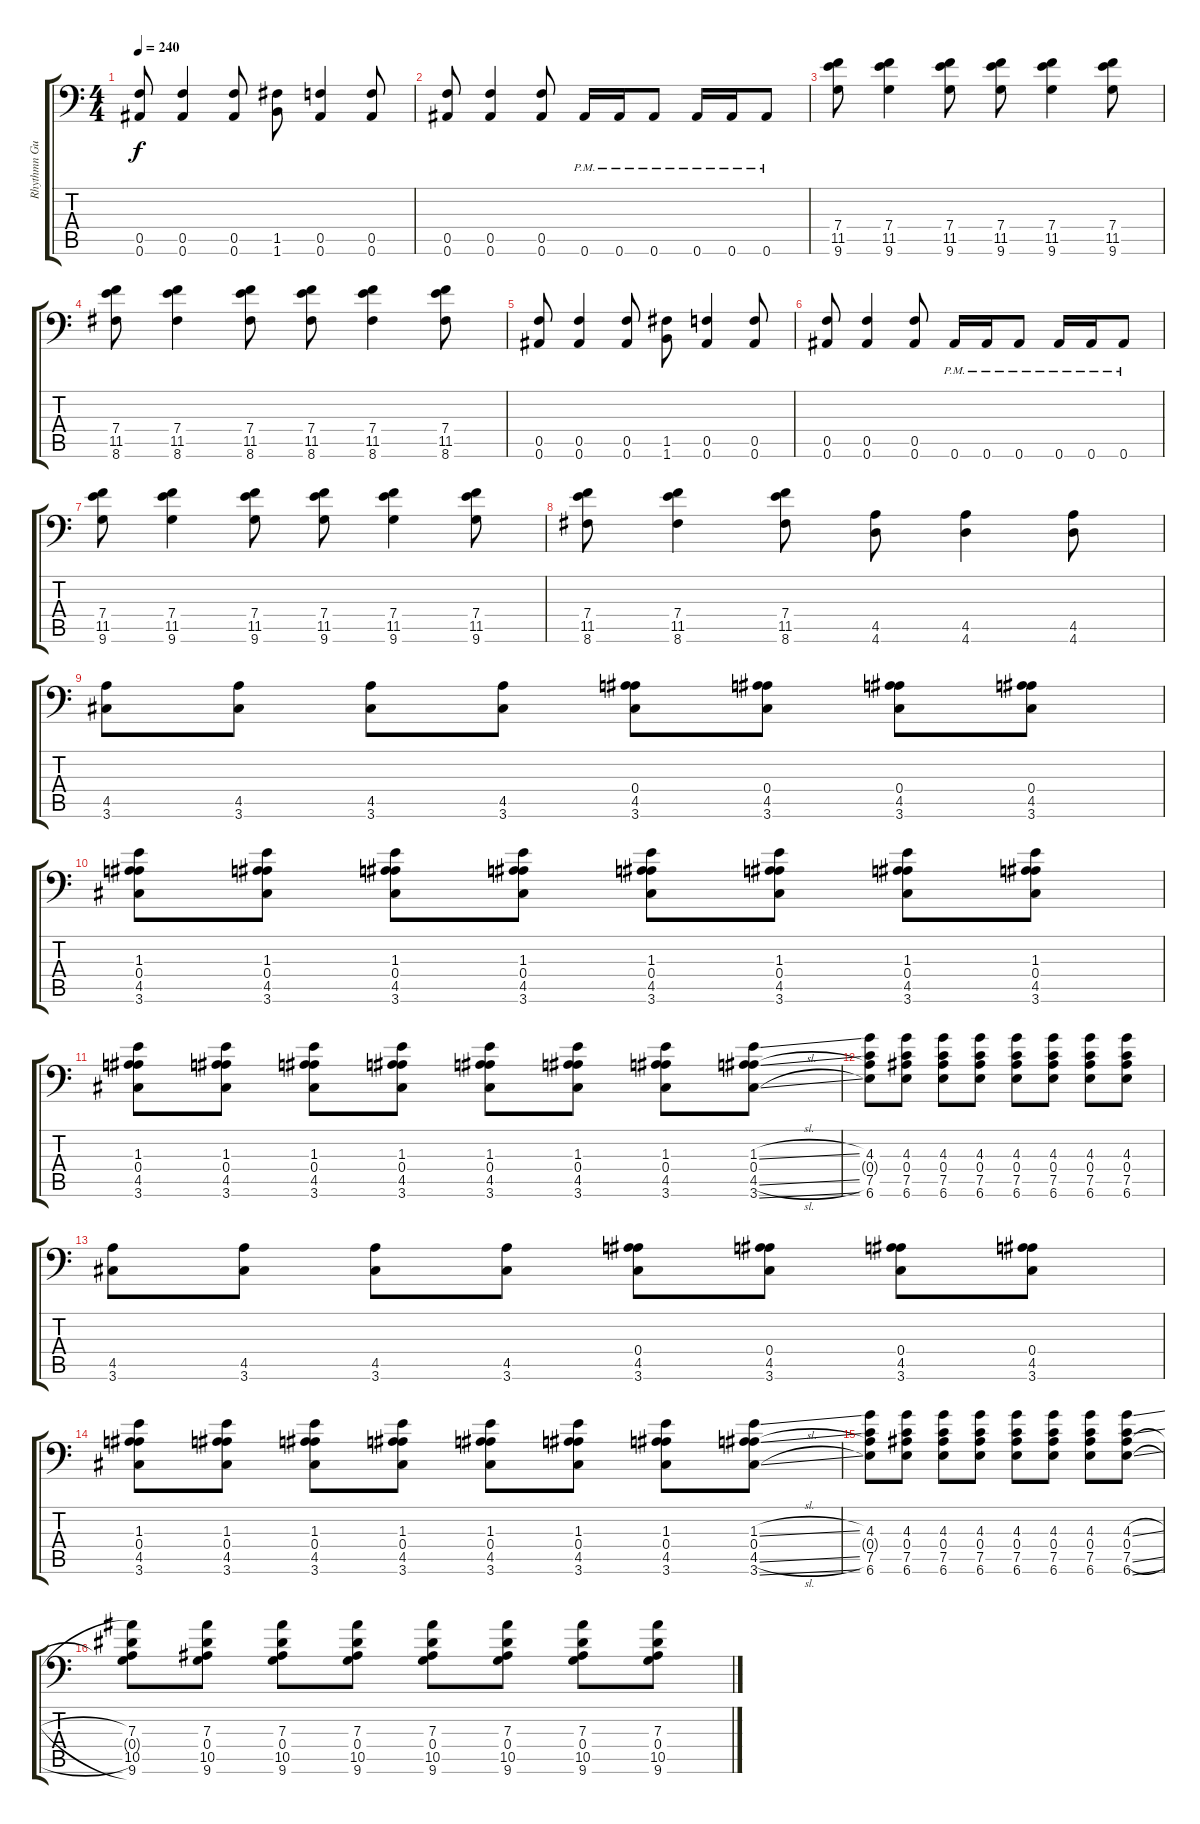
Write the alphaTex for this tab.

\track ("Rhythmn Guitar #1" "Rhythmn Gu") {instrument overdrivenguitar}
\staff {score tabs}
\tuning (C4 G3 Eb3 Bb2 F2 Bb1) {hide}
\ts (4 4)
\tempo 240
\clef f4
\ks c
(0.5 0.6).8{dy f} (0.5 0.6).4 (0.5 0.6).8 (1.5 1.6).8 (0.5 0.6).4 (0.5 0.6).8 |
(0.5 0.6).8 (0.5 0.6).4 (0.5 0.6).8 0.6{pm}.16 0.6{pm}.16 0.6{pm}.8 0.6{pm}.16 0.6{pm}.16 0.6{pm}.8 |
(7.4 11.5 9.6).8 (7.4 11.5 9.6).4 (7.4 11.5 9.6).8 (7.4 11.5 9.6).8 (7.4 11.5 9.6).4 (7.4 11.5 9.6).8 |
(7.4 11.5 8.6).8 (7.4 11.5 8.6).4 (7.4 11.5 8.6).8 (7.4 11.5 8.6).8 (7.4 11.5 8.6).4 (7.4 11.5 8.6).8 |
(0.5 0.6).8 (0.5 0.6).4 (0.5 0.6).8 (1.5 1.6).8 (0.5 0.6).4 (0.5 0.6).8 |
(0.5 0.6).8 (0.5 0.6).4 (0.5 0.6).8 0.6{pm}.16 0.6{pm}.16 0.6{pm}.8 0.6{pm}.16 0.6{pm}.16 0.6{pm}.8 |
(7.4 11.5 9.6).8 (7.4 11.5 9.6).4 (7.4 11.5 9.6).8 (7.4 11.5 9.6).8 (7.4 11.5 9.6).4 (7.4 11.5 9.6).8 |
(7.4 11.5 8.6).8 (7.4 11.5 8.6).4 (7.4 11.5 8.6).8 (4.5 4.6).8 (4.5 4.6).4 (4.5 4.6).8 |
(4.5 3.6).8 (4.5 3.6).8 (4.5 3.6).8 (4.5 3.6).8 (0.4 4.5 3.6).8 (0.4 4.5 3.6).8 (0.4 4.5 3.6).8 (0.4 4.5 3.6).8 |
(1.3 0.4 4.5 3.6).8 (1.3 0.4 4.5 3.6).8 (1.3 0.4 4.5 3.6).8 (1.3 0.4 4.5 3.6).8 (1.3 0.4 4.5 3.6).8 (1.3 0.4 4.5 3.6).8 (1.3 0.4 4.5 3.6).8 (1.3 0.4 4.5 3.6).8 |
(1.3 0.4 4.5 3.6).8 (1.3 0.4 4.5 3.6).8 (1.3 0.4 4.5 3.6).8 (1.3 0.4 4.5 3.6).8 (1.3 0.4 4.5 3.6).8 (1.3 0.4 4.5 3.6).8 (1.3 0.4 4.5 3.6).8 (1.3{sl} 0.4 4.5{sl} 3.6{sl}).8 |
(4.3 0.4{t} 7.5 6.6).8 (4.3 0.4 7.5 6.6).8 (4.3 0.4 7.5 6.6).8 (4.3 0.4 7.5 6.6).8 (4.3 0.4 7.5 6.6).8 (4.3 0.4 7.5 6.6).8 (4.3 0.4 7.5 6.6).8 (4.3 0.4 7.5 6.6).8 |
(4.5 3.6).8 (4.5 3.6).8 (4.5 3.6).8 (4.5 3.6).8 (0.4 4.5 3.6).8 (0.4 4.5 3.6).8 (0.4 4.5 3.6).8 (0.4 4.5 3.6).8 |
(1.3 0.4 4.5 3.6).8 (1.3 0.4 4.5 3.6).8 (1.3 0.4 4.5 3.6).8 (1.3 0.4 4.5 3.6).8 (1.3 0.4 4.5 3.6).8 (1.3 0.4 4.5 3.6).8 (1.3 0.4 4.5 3.6).8 (1.3{sl} 0.4 4.5{sl} 3.6{sl}).8 |
(4.3 0.4{t} 7.5 6.6).8 (4.3 0.4 7.5 6.6).8 (4.3 0.4 7.5 6.6).8 (4.3 0.4 7.5 6.6).8 (4.3 0.4 7.5 6.6).8 (4.3 0.4 7.5 6.6).8 (4.3 0.4 7.5 6.6).8 (4.3{sl} 0.4 7.5{sl} 6.6{sl}).8 |
(7.3 0.4{t} 10.5 9.6).8 (7.3 0.4 10.5 9.6).8 (7.3 0.4 10.5 9.6).8 (7.3 0.4 10.5 9.6).8 (7.3 0.4 10.5 9.6).8 (7.3 0.4 10.5 9.6).8 (7.3 0.4 10.5 9.6).8 (7.3 0.4 10.5 9.6).8
